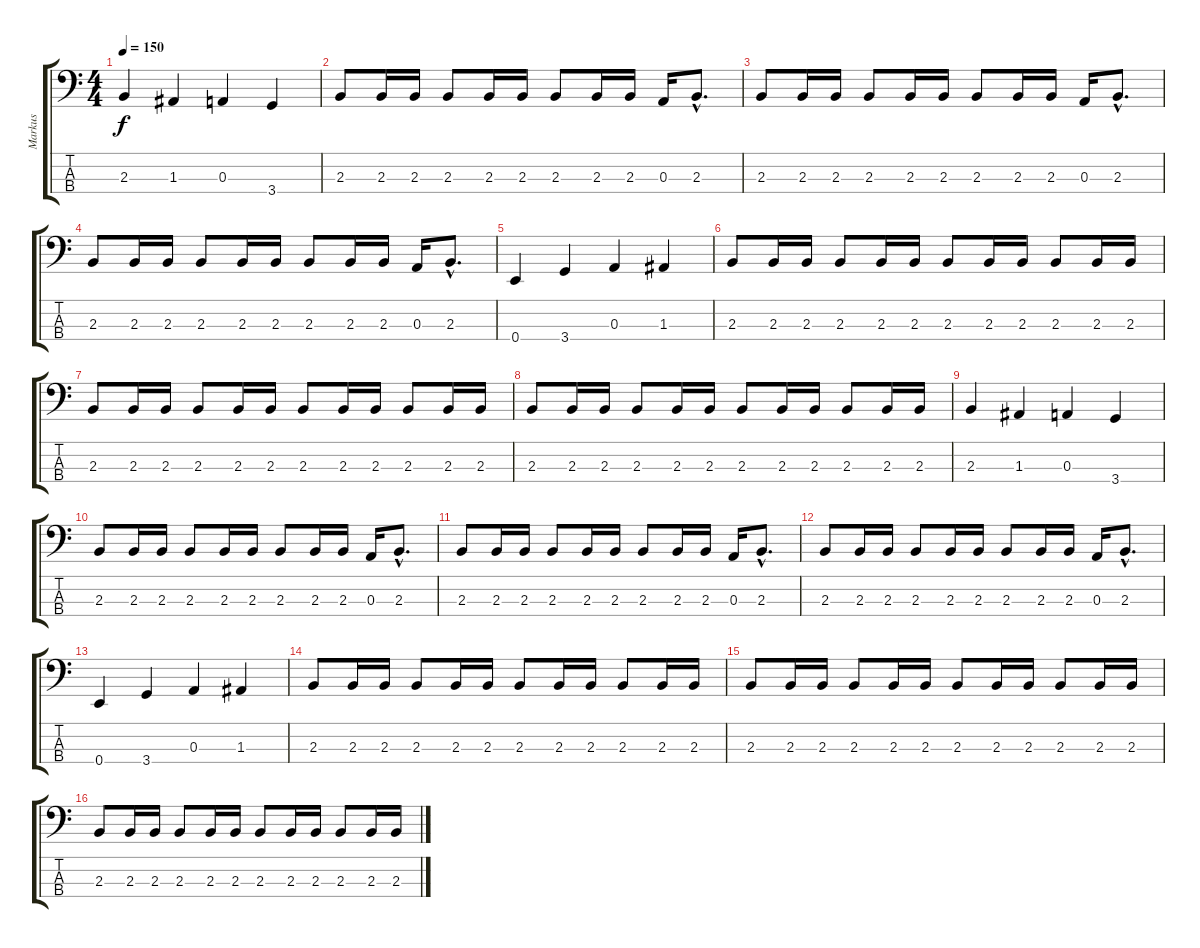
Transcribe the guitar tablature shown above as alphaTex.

\track ("Markus" "Markus") {instrument electricbassfinger}
\staff {score tabs}
\tuning (G2 D2 A1 E1) {hide}
\ts (4 4)
\tempo 150
\clef f4
\ks c
2.3.4{dy f} 1.3.4 0.3.4 3.4.4 |
2.3.8 2.3.16 2.3.16 2.3.8 2.3.16 2.3.16 2.3.8 2.3.16 2.3.16 0.3.16 2.3{hac}.8{d} |
2.3.8 2.3.16 2.3.16 2.3.8 2.3.16 2.3.16 2.3.8 2.3.16 2.3.16 0.3.16 2.3{hac}.8{d} |
2.3.8 2.3.16 2.3.16 2.3.8 2.3.16 2.3.16 2.3.8 2.3.16 2.3.16 0.3.16 2.3{hac}.8{d} |
0.4.4 3.4.4 0.3.4 1.3.4 |
2.3.8 2.3.16 2.3.16 2.3.8 2.3.16 2.3.16 2.3.8 2.3.16 2.3.16 2.3.8 2.3.16 2.3.16 |
2.3.8 2.3.16 2.3.16 2.3.8 2.3.16 2.3.16 2.3.8 2.3.16 2.3.16 2.3.8 2.3.16 2.3.16 |
2.3.8 2.3.16 2.3.16 2.3.8 2.3.16 2.3.16 2.3.8 2.3.16 2.3.16 2.3.8 2.3.16 2.3.16 |
2.3.4 1.3.4 0.3.4 3.4.4 |
2.3.8 2.3.16 2.3.16 2.3.8 2.3.16 2.3.16 2.3.8 2.3.16 2.3.16 0.3.16 2.3{hac}.8{d} |
2.3.8 2.3.16 2.3.16 2.3.8 2.3.16 2.3.16 2.3.8 2.3.16 2.3.16 0.3.16 2.3{hac}.8{d} |
2.3.8 2.3.16 2.3.16 2.3.8 2.3.16 2.3.16 2.3.8 2.3.16 2.3.16 0.3.16 2.3{hac}.8{d} |
0.4.4 3.4.4 0.3.4 1.3.4 |
2.3.8 2.3.16 2.3.16 2.3.8 2.3.16 2.3.16 2.3.8 2.3.16 2.3.16 2.3.8 2.3.16 2.3.16 |
2.3.8 2.3.16 2.3.16 2.3.8 2.3.16 2.3.16 2.3.8 2.3.16 2.3.16 2.3.8 2.3.16 2.3.16 |
2.3.8 2.3.16 2.3.16 2.3.8 2.3.16 2.3.16 2.3.8 2.3.16 2.3.16 2.3.8 2.3.16 2.3.16
